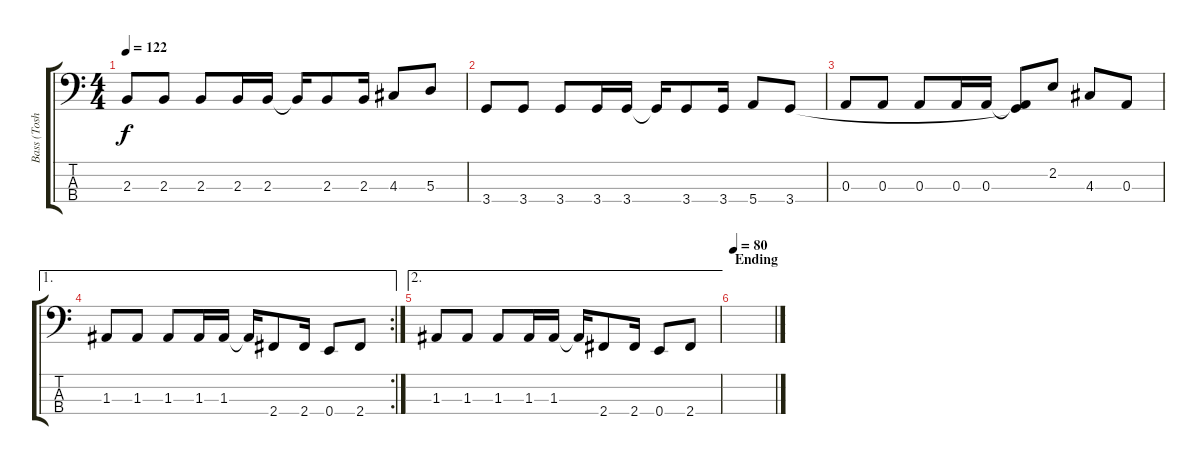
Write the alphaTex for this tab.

\track ("Bass (Toshiya)" "Bass (Tosh") {instrument electricbassfinger}
\staff {score tabs}
\tuning (G2 D2 A1 E1) {hide}
\ts (4 4)
\tempo 122
\clef f4
\ks c
2.3.8{dy f} 2.3.8 2.3.8 2.3.16 2.3.16 2.3{t}.16 2.3.8 2.3.16 4.3.8 5.3.8 |
3.4.8 3.4.8 3.4.8 3.4.16 3.4.16 3.4{t}.16 3.4.8 3.4.16 5.4.8 3.4.8 |
0.3.8 0.3.8 0.3.8 0.3.16 0.3.16 (0.3{t} 3.4{t}).8 2.2.8 4.3.8 0.3.8 |
\ae 1
\rc 2
1.3.8 1.3.8 1.3.8 1.3.16 1.3.16 1.3{t}.16 2.4.8 2.4.16 0.4.8 2.4.8 |
\ae 2
1.3.8 1.3.8 1.3.8 1.3.16 1.3.16 1.3{t}.16 2.4.8 2.4.16 0.4.8 2.4.8 |
\section ("" "Ending")
\tempo 80
